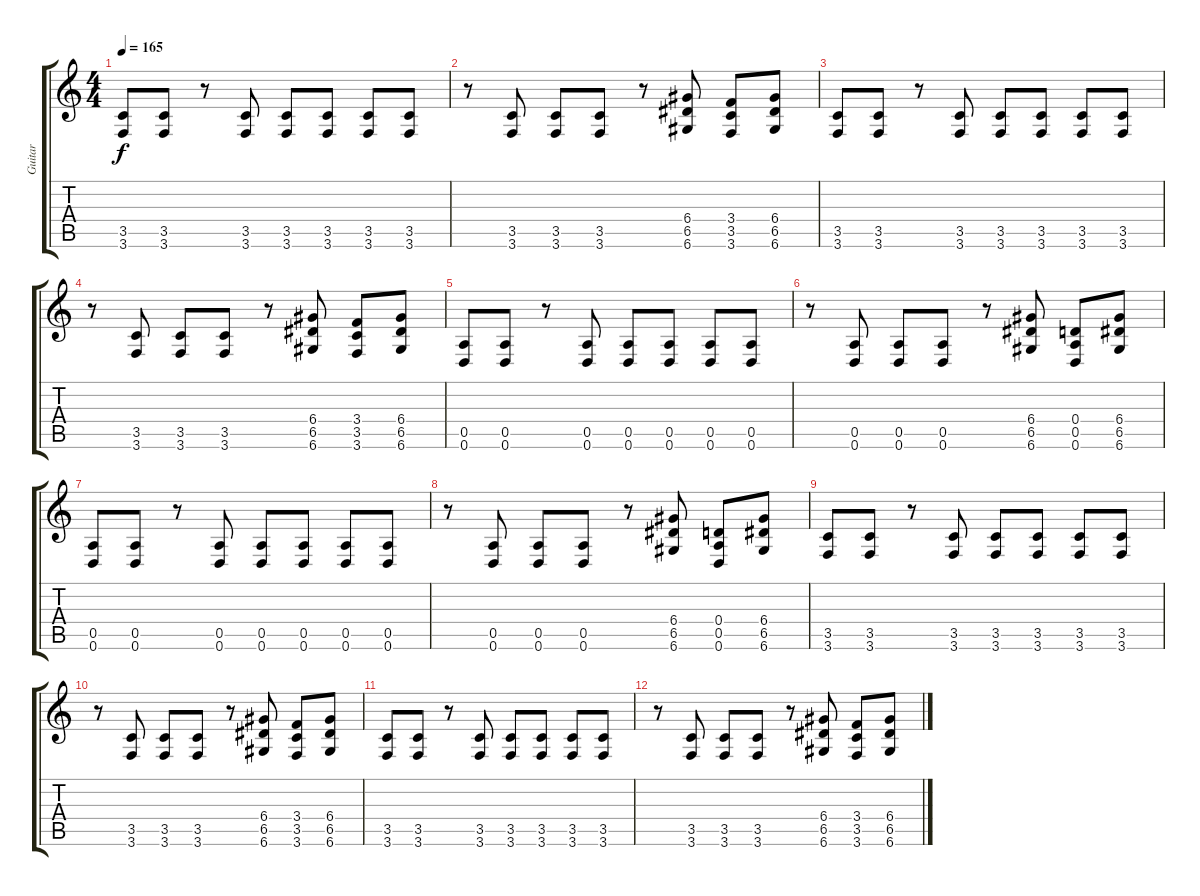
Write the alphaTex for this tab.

\track ("Guitar" "Guitar") {instrument overdrivenguitar}
\staff {score tabs}
\tuning (E4 B3 G3 D3 A2 D2) {hide}
\ts (4 4)
\tempo 165
\clef g2
\ks c
(3.5 3.6).8{dy f} (3.5 3.6).8 r.8 (3.5 3.6).8 (3.5 3.6).8 (3.5 3.6).8 (3.5 3.6).8 (3.5 3.6).8 |
r.8 (3.5 3.6).8 (3.5 3.6).8 (3.5 3.6).8 r.8 (6.4 6.5 6.6).8 (3.4 3.5 3.6).8 (6.4 6.5 6.6).8 |
(3.5 3.6).8 (3.5 3.6).8 r.8 (3.5 3.6).8 (3.5 3.6).8 (3.5 3.6).8 (3.5 3.6).8 (3.5 3.6).8 |
r.8 (3.5 3.6).8 (3.5 3.6).8 (3.5 3.6).8 r.8 (6.4 6.5 6.6).8 (3.4 3.5 3.6).8 (6.4 6.5 6.6).8 |
(0.5 0.6).8 (0.5 0.6).8 r.8 (0.5 0.6).8 (0.5 0.6).8 (0.5 0.6).8 (0.5 0.6).8 (0.5 0.6).8 |
r.8 (0.5 0.6).8 (0.5 0.6).8 (0.5 0.6).8 r.8 (6.4 6.5 6.6).8 (0.4 0.5 0.6).8 (6.4 6.5 6.6).8 |
(0.5 0.6).8 (0.5 0.6).8 r.8 (0.5 0.6).8 (0.5 0.6).8 (0.5 0.6).8 (0.5 0.6).8 (0.5 0.6).8 |
r.8 (0.5 0.6).8 (0.5 0.6).8 (0.5 0.6).8 r.8 (6.4 6.5 6.6).8 (0.4 0.5 0.6).8 (6.4 6.5 6.6).8 |
(3.5 3.6).8 (3.5 3.6).8 r.8 (3.5 3.6).8 (3.5 3.6).8 (3.5 3.6).8 (3.5 3.6).8 (3.5 3.6).8 |
r.8 (3.5 3.6).8 (3.5 3.6).8 (3.5 3.6).8 r.8 (6.4 6.5 6.6).8 (3.4 3.5 3.6).8 (6.4 6.5 6.6).8 |
(3.5 3.6).8 (3.5 3.6).8 r.8 (3.5 3.6).8 (3.5 3.6).8 (3.5 3.6).8 (3.5 3.6).8 (3.5 3.6).8 |
r.8 (3.5 3.6).8 (3.5 3.6).8 (3.5 3.6).8 r.8 (6.4 6.5 6.6).8 (3.4 3.5 3.6).8 (6.4 6.5 6.6).8
